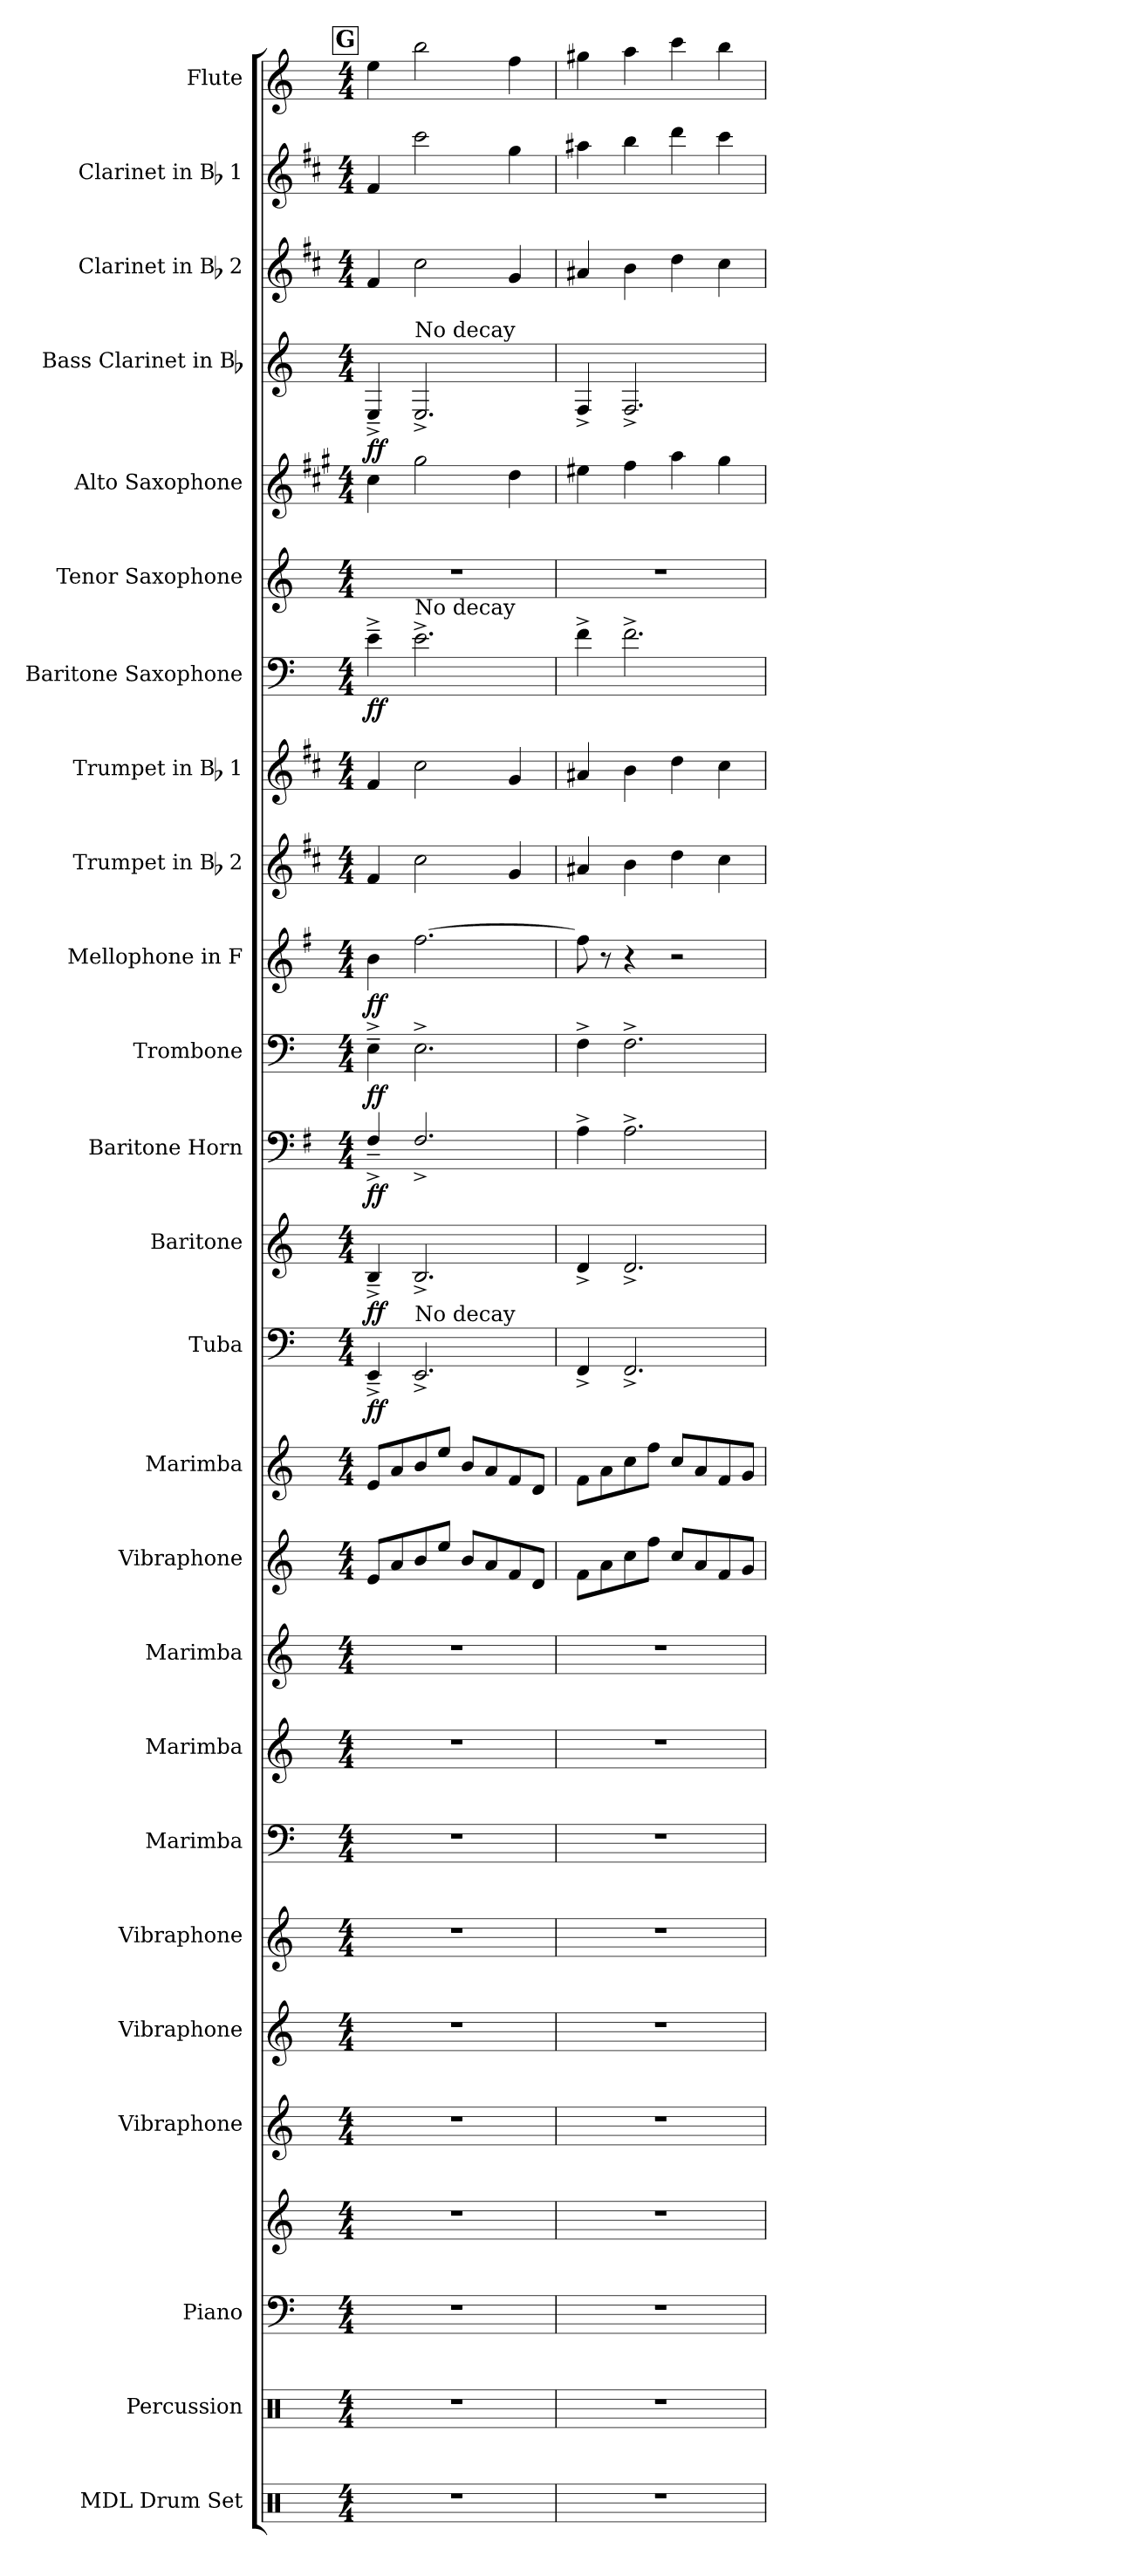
**kern	**kern	**kern	**kern	**kern	**kern	**kern	**kern	**kern	**kern	**kern	**kern	**kern	**dynam	**kern	**dynam	**kern	**dynam	**kern	**dynam	**kern	**dynam	**kern	**kern	**kern	**dynam	**kern	**kern	**kern	**dynam	**kern	**kern	**kern
*part25	*part24	*part23	*part23	*part22	*part21	*part20	*part19	*part18	*part17	*part16	*part15	*part14	*part14	*part13	*part13	*part12	*part12	*part11	*part11	*part10	*part10	*part9	*part8	*part7	*part7	*part6	*part5	*part4	*part4	*part3	*part2	*part1
*staff26	*staff25	*staff24	*staff23	*staff22	*staff21	*staff20	*staff19	*staff18	*staff17	*staff16	*staff15	*staff14	*staff14	*staff13	*staff13	*staff12	*staff12	*staff11	*staff11	*staff10	*staff10	*staff9	*staff8	*staff7	*staff7	*staff6	*staff5	*staff4	*staff4	*staff3	*staff2	*staff1
*I"MDL Drum Set	*I"Percussion	*I"Piano	*	*I"Vibraphone	*I"Vibraphone	*I"Vibraphone	*I"Marimba	*I"Marimba	*I"Marimba	*I"Vibraphone	*I"Marimba	*I"Tuba	*	*I"Baritone	*	*I"Baritone Horn	*	*I"Trombone	*	*I"Mellophone in F	*	*I"Trumpet in Bb 2	*I"Trumpet in Bb 1	*I"Baritone Saxophone	*	*I"Tenor Saxophone	*I"Alto Saxophone	*I"Bass Clarinet in Bb	*	*I"Clarinet in Bb 2	*I"Clarinet in Bb 1	*I"Flute
*I'D. S.	*I'Perc.	*I'Pno.	*	*I'Vib.	*I'Vib.	*I'Vib.	*I'Mrm.	*I'Mrm.	*I'Mrm.	*I'Vib.	*I'Mar.	*I'Tba.	*	*I'Bar.	*	*I'Bar. Hn.	*	*I'Tbn.	*	*I'Mln.	*	*I'Tpt. 2	*I'Tpt. 1	*I'Bari. Sax.	*	*I'Ten. Sax.	*I'Alto Sax.	*I'B. Cl.	*	*I'Cl. 2	*I'Cl. 1	*I'Fl.
*clefX	*clefX	*clefF4	*clefG2	*clefG2	*clefG2	*clefG2	*clefF4	*clefG2	*clefG2	*clefG2	*clefG2	*clefF4	*	*clefG2	*	*clefF4	*	*clefF4	*	*clefG2	*	*clefG2	*clefG2	*clefF4	*	*clefG2	*clefG2	*clefG2	*	*clefG2	*clefG2	*clefG2
*	*	*	*	*	*	*	*	*	*	*	*	*	*	*ITrd8c14	*	*ITrd4c7	*	*	*	*ITrd4c7	*	*ITrd1c2	*ITrd1c2	*ITrd12c21	*	*ITrd8c14	*ITrd5c9	*ITrd8c14	*	*ITrd1c2	*ITrd1c2	*
*k[]	*k[]	*k[]	*k[]	*k[]	*k[]	*k[]	*k[]	*k[]	*k[]	*k[]	*k[]	*k[]	*	*k[]	*	*k[]	*	*k[]	*	*k[]	*	*k[]	*k[]	*k[]	*	*k[]	*k[]	*k[]	*	*k[]	*k[]	*k[]
*M4/4	*M4/4	*M4/4	*M4/4	*M4/4	*M4/4	*M4/4	*M4/4	*M4/4	*M4/4	*M4/4	*M4/4	*M4/4	*	*M4/4	*	*M4/4	*	*M4/4	*	*M4/4	*	*M4/4	*M4/4	*M4/4	*	*M4/4	*M4/4	*M4/4	*	*M4/4	*M4/4	*M4/4
!!LO:REH:place=s1:a:B:t=G
=57	=57	=57	=57	=57	=57	=57	=57	=57	=57	=57	=57	=57	=57	=57	=57	=57	=57	=57	=57	=57	=57	=57	=57	=57	=57	=57	=57	=57	=57	=57	=57	=57
!	!	!	!	!	!	!	!	!	!	!	!	!	!LO:DY:b	!	!LO:DY:b	!	!LO:DY:b	!	!LO:DY:b	!	!LO:DY:b	!	!	!	!LO:DY:b	!	!	!	!LO:DY:b	!	!	!
1r	1r	1r	1r	1r	1r	1r	1r	1r	1r	8e/L	8e/L	4EE~^/	ff	4BB~^/	ff	4BB~^/	ff	4E~^\	ff	4e\	ff	4e/	4e/	4E~^\	ff	1r	4e\	4EE~^/	ff	4e/	4e/	4ee\
.	.	.	.	.	.	.	.	.	.	8a/	8a/	.	.	.	.	.	.	.	.	.	.	.	.	.	.	.	.	.	.	.	.	.
!	!	!	!	!	!	!	!	!	!	!	!	!	!	!	!	!	!	!	!	!	!	!	!	!	!	!	!	!LO:TX:a:t=No decay	!	!	!	!
!	!	!	!	!	!	!	!	!	!	!	!	!	!	!	!	!	!	!	!	!	!	!	!	!LO:TX:a:t=No decay	!	!	!	!	!	!	!	!
!	!	!	!	!	!	!	!	!	!	!	!	!LO:TX:a:t=No decay	!	!	!	!	!	!	!	!	!	!	!	!	!	!	!	!	!	!	!	!
.	.	.	.	.	.	.	.	.	.	8b/	8b/	2.EE^/	.	2.BB^/	.	2.BB^/	.	2.E^\	.	[2.b\	.	2b\	2b\	2.E^\	.	.	2b\	2.EE^/	.	2b\	2bb\	2bb\
.	.	.	.	.	.	.	.	.	.	8ee/J	8ee/J	.	.	.	.	.	.	.	.	.	.	.	.	.	.	.	.	.	.	.	.	.
.	.	.	.	.	.	.	.	.	.	8b/L	8b/L	.	.	.	.	.	.	.	.	.	.	.	.	.	.	.	.	.	.	.	.	.
.	.	.	.	.	.	.	.	.	.	8a/	8a/	.	.	.	.	.	.	.	.	.	.	.	.	.	.	.	.	.	.	.	.	.
.	.	.	.	.	.	.	.	.	.	8f/	8f/	.	.	.	.	.	.	.	.	.	.	4f/	4f/	.	.	.	4f\	.	.	4f/	4ff\	4ff\
.	.	.	.	.	.	.	.	.	.	8d/J	8d/J	.	.	.	.	.	.	.	.	.	.	.	.	.	.	.	.	.	.	.	.	.
=58	=58	=58	=58	=58	=58	=58	=58	=58	=58	=58	=58	=58	=58	=58	=58	=58	=58	=58	=58	=58	=58	=58	=58	=58	=58	=58	=58	=58	=58	=58	=58	=58
1r	1r	1r	1r	1r	1r	1r	1r	1r	1r	8f\L	8f\L	4FF^/	.	4D^/	.	4D^\	.	4F^\	.	8b\]	.	4g#X/	4g#X/	4F^\	.	1r	4g#X\	4FF^/	.	4g#X/	4gg#X\	4gg#X\
.	.	.	.	.	.	.	.	.	.	8a\	8a\	.	.	.	.	.	.	.	.	8r	.	.	.	.	.	.	.	.	.	.	.	.
.	.	.	.	.	.	.	.	.	.	8cc\	8cc\	2.FF^/	.	2.D^/	.	2.D^\	.	2.F^\	.	4r	.	4a\	4a\	2.F^\	.	.	4a\	2.FF^/	.	4a\	4aa\	4aa\
.	.	.	.	.	.	.	.	.	.	8ff\J	8ff\J	.	.	.	.	.	.	.	.	.	.	.	.	.	.	.	.	.	.	.	.	.
.	.	.	.	.	.	.	.	.	.	8cc/L	8cc/L	.	.	.	.	.	.	.	.	2r	.	4cc\	4cc\	.	.	.	4cc\	.	.	4cc\	4ccc\	4ccc\
.	.	.	.	.	.	.	.	.	.	8a/	8a/	.	.	.	.	.	.	.	.	.	.	.	.	.	.	.	.	.	.	.	.	.
.	.	.	.	.	.	.	.	.	.	8f/	8f/	.	.	.	.	.	.	.	.	.	.	4b\	4b\	.	.	.	4b\	.	.	4b\	4bb\	4bb\
.	.	.	.	.	.	.	.	.	.	8g/J	8g/J	.	.	.	.	.	.	.	.	.	.	.	.	.	.	.	.	.	.	.	.	.
=	=	=	=	=	=	=	=	=	=	=	=	=	=	=	=	=	=	=	=	=	=	=	=	=	=	=	=	=	=	=	=	=
*-	*-	*-	*-	*-	*-	*-	*-	*-	*-	*-	*-	*-	*-	*-	*-	*-	*-	*-	*-	*-	*-	*-	*-	*-	*-	*-	*-	*-	*-	*-	*-	*-
